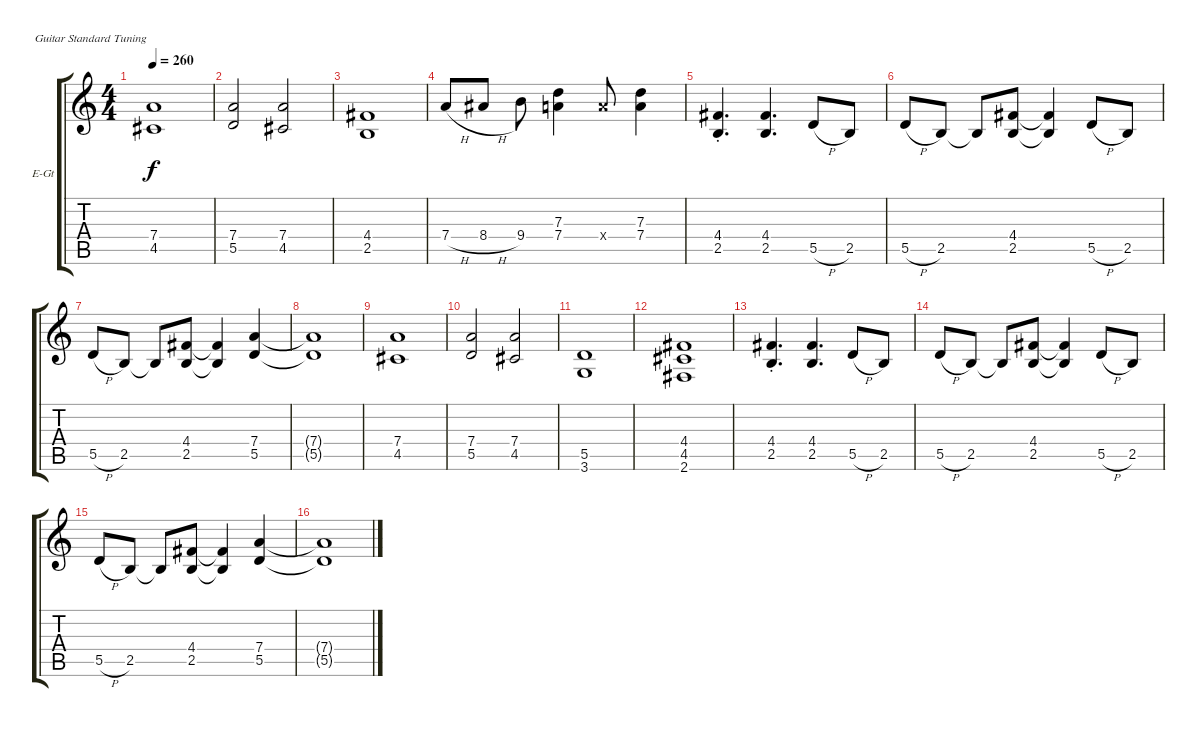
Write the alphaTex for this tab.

\defaultSystemsLayout 4
\bracketExtendMode groupsimilarinstruments
\firstSystemTrackNameOrientation horizontal
\otherSystemsTrackNameOrientation horizontal
\track ("Herman Frank" "E-Gt") {instrument distortionguitar}
\staff {score tabs}
\tuning (E4 B3 G3 D3 A2 E2)
\ts (4 4)
\tempo 260
\clef g2
\ks c
(4.5 7.4).1{dy f} |
(5.5 7.4).2 (4.5 7.4).2 |
(2.5 4.4).1 |
7.4{h}.8 8.4{h}.8 9.4.8 (7.4 7.3).4 7.4{x}.8 (7.4 7.3).4 |
(4.4{st} 2.5{st}).4{d} (4.4 2.5).4{d} 5.5{h}.8 2.5.8 |
5.5{h}.8 2.5.8 2.5{t}.8 (4.4 2.5).8 (4.4{t} 2.5{t}).4 5.5{h}.8 2.5.8 |
5.5{h}.8 2.5.8 2.5{t}.8 (4.4 2.5).8 (4.4{t} 2.5{t}).4 (7.4 5.5).4 |
(5.5{t} 7.4{t}).1 |
(7.4 4.5).1 |
(7.4 5.5).2 (7.4 4.5).2 |
(5.5 3.6).1 |
(2.6 4.5 4.4).1 |
(4.4{st} 2.5{st}).4{d} (4.4 2.5).4{d} 5.5{h}.8 2.5.8 |
5.5{h}.8 2.5.8 2.5{t}.8 (4.4 2.5).8 (4.4{t} 2.5{t}).4 5.5{h}.8 2.5.8 |
5.5{h}.8 2.5.8 2.5{t}.8 (4.4 2.5).8 (4.4{t} 2.5{t}).4 (7.4 5.5).4 |
(5.5{t} 7.4{t}).1
